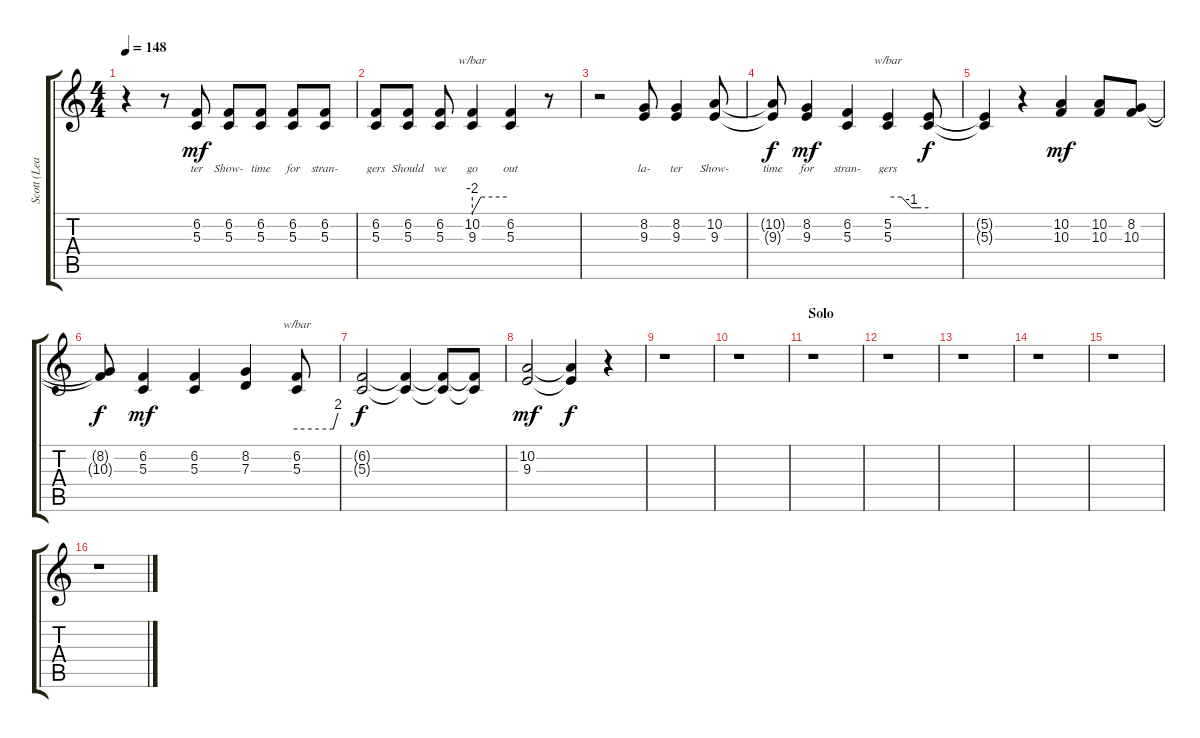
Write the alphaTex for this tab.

\track ("Scott (Lead Vocal)" "Scott (Lea") {instrument synthbrass1}
\staff {score tabs}
\tuning (E4 B3 G3 D3 A2 E2) {hide}
\ts (4 4)
\tempo 148
\clef g2
\ks c
r.4{dy f} r.8 (6.2 5.3).8{lyrics (0 "ter") lyrics (1 "") lyrics (2 "") lyrics (3 "") lyrics (4 "") dy mf} (6.2 5.3).8{lyrics (0 "Show-") lyrics (1 "") lyrics (2 "") lyrics (3 "") lyrics (4 "")} (6.2 5.3).8{lyrics (0 "time") lyrics (1 "") lyrics (2 "") lyrics (3 "") lyrics (4 "")} (6.2 5.3).8{lyrics (0 "for") lyrics (1 "") lyrics (2 "") lyrics (3 "") lyrics (4 "")} (6.2 5.3).8{lyrics (0 "stran-") lyrics (1 "") lyrics (2 "") lyrics (3 "") lyrics (4 "")} |
(6.2 5.3).8{lyrics (0 "gers") lyrics (1 "") lyrics (2 "") lyrics (3 "") lyrics (4 "")} (6.2 5.3).8{lyrics (0 "Should") lyrics (1 "") lyrics (2 "") lyrics (3 "") lyrics (4 "")} (6.2 5.3).8{lyrics (0 "we") lyrics (1 "") lyrics (2 "") lyrics (3 "") lyrics (4 "")} (10.2 9.3).4{tbe (custom default 0 -8 15 0 60 0) lyrics (0 "go") lyrics (1 "") lyrics (2 "") lyrics (3 "") lyrics (4 "")} (6.2 5.3).4{lyrics (0 "out") lyrics (1 "") lyrics (2 "") lyrics (3 "") lyrics (4 "")} r.8 |
r.2 (8.2 9.3).8{lyrics (0 "la-") lyrics (1 "") lyrics (2 "") lyrics (3 "") lyrics (4 "")} (8.2 9.3).4{lyrics (0 "ter") lyrics (1 "") lyrics (2 "") lyrics (3 "") lyrics (4 "")} (10.2 9.3).8{lyrics (0 "Show-") lyrics (1 "") lyrics (2 "") lyrics (3 "") lyrics (4 "")} |
(10.2{t} 9.3{t}).8{lyrics (0 "time") lyrics (1 "") lyrics (2 "") lyrics (3 "") lyrics (4 "") dy f} (8.2 9.3).4{lyrics (0 "for") lyrics (1 "") lyrics (2 "") lyrics (3 "") lyrics (4 "") dy mf} (6.2 5.3).4{lyrics (0 "stran-") lyrics (1 "") lyrics (2 "") lyrics (3 "") lyrics (4 "")} (5.2 5.3).4{tbe (custom default 0 0 20 0 35 -4 45 -4 60 -4) lyrics (0 "gers") lyrics (1 "") lyrics (2 "") lyrics (3 "") lyrics (4 "")} (5.2{t} 5.3{t}).8{dy f} |
(5.2{t} 5.3{t}).4 r.4 (10.2 10.3).4{dy mf} (10.2 10.3).8 (8.2 10.3).8 |
(8.2{t} 10.3{t}).8{dy f} (6.2 5.3).4{dy mf} (6.2 5.3).4 (8.2 7.3).4 (6.2 5.3).8{tbe (custom default 0 0 53 0 60 8)} |
(6.2{t} 5.3{t}).2{dy f} (6.2{t} 5.3{t}).4 (6.2{t} 5.3{t}).8 (6.2{t} 5.3{t}).8 |
(10.2 9.3).2{dy mf} (10.2{t} 9.3{t}).4{dy f} r.4 |
r.1 |
r.1 |
\section ("" "Solo")
r.1 |
r.1 |
r.1 |
r.1 |
r.1 |
r.1
